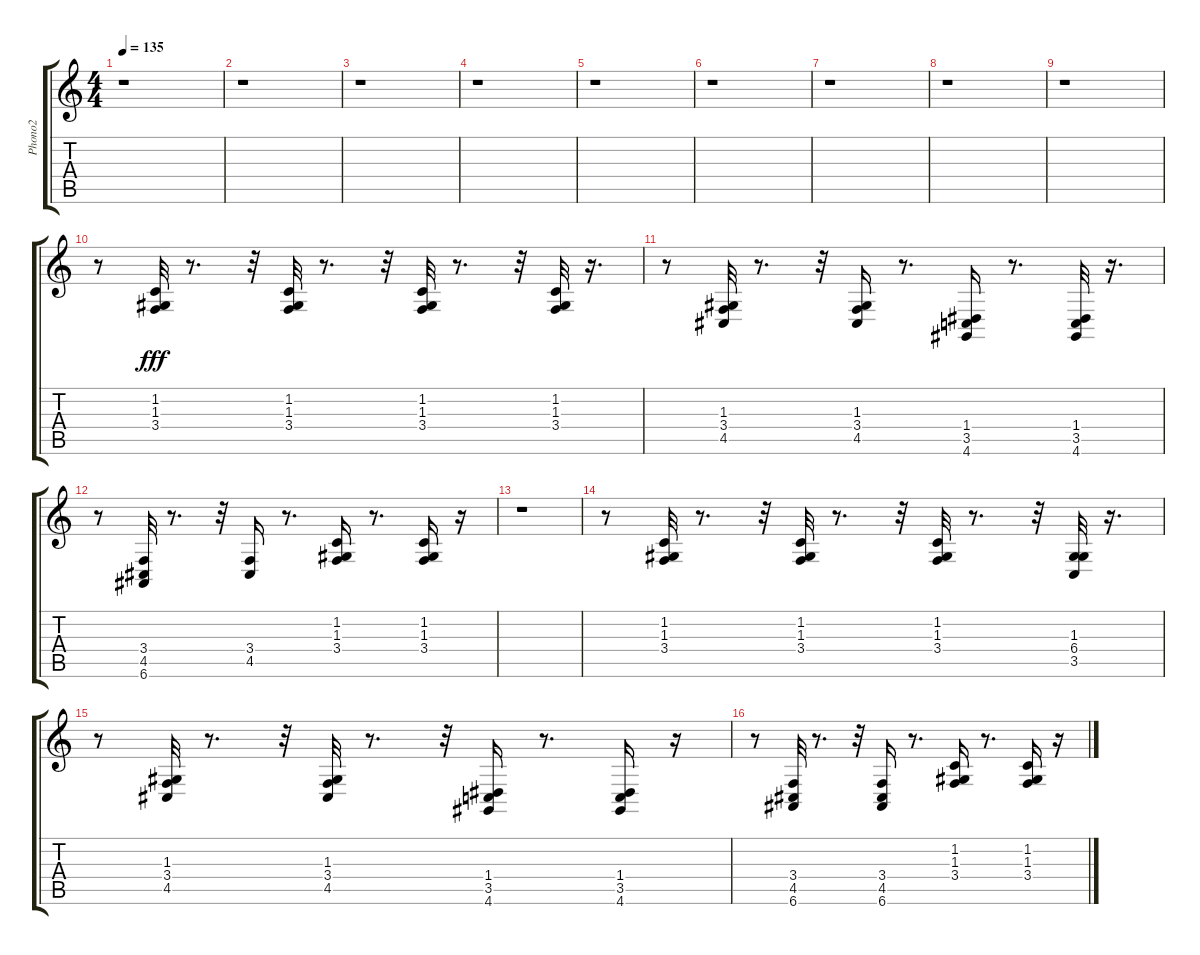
\track ("Phono2" "Phono2") {instrument brightacousticpiano}
\staff {score tabs}
\tuning (E4 B3 G3 D3 A2 E2) {hide}
\ts (4 4)
\tempo 135
\clef g2
\ks c
r.1{dy f} |
r.1 |
r.1 |
r.1 |
r.1 |
r.1 |
r.1 |
r.1 |
r.1 |
r.8 (1.2 1.3 3.4).32{dy fff} r.8{d} r.32 (1.2 1.3 3.4).32 r.8{d} r.32 (1.2 1.3 3.4).32 r.8{d} r.32 (1.2 1.3 3.4).32 r.16{d} |
r.8 (1.3 3.4 4.5).32 r.8{d} r.32 (1.3 3.4 4.5).16 r.8{d} (1.4 3.5 4.6).16 r.8{d} (1.4 3.5 4.6).32 r.16{d} |
r.8 (3.4 4.5 6.6).32 r.8{d} r.32 (3.4 4.5).16 r.8{d} (1.2 1.3 3.4).16 r.8{d} (1.2 1.3 3.4).16 r.16 |
r.1 |
r.8 (1.2 1.3 3.4).32 r.8{d} r.32 (1.2 1.3 3.4).32 r.8{d} r.32 (1.2 1.3 3.4).32 r.8{d} r.32 (1.3 6.4 3.5).32 r.16{d} |
r.8 (1.3 3.4 4.5).32 r.8{d} r.32 (1.3 3.4 4.5).32 r.8{d} r.32 (1.4 3.5 4.6).16 r.8{d} (1.4 3.5 4.6).16 r.16 |
r.8 (3.4 4.5 6.6).32 r.8{d} r.32 (3.4 4.5 6.6).16 r.8{d} (1.2 1.3 3.4).16 r.8{d} (1.2 1.3 3.4).16 r.16
